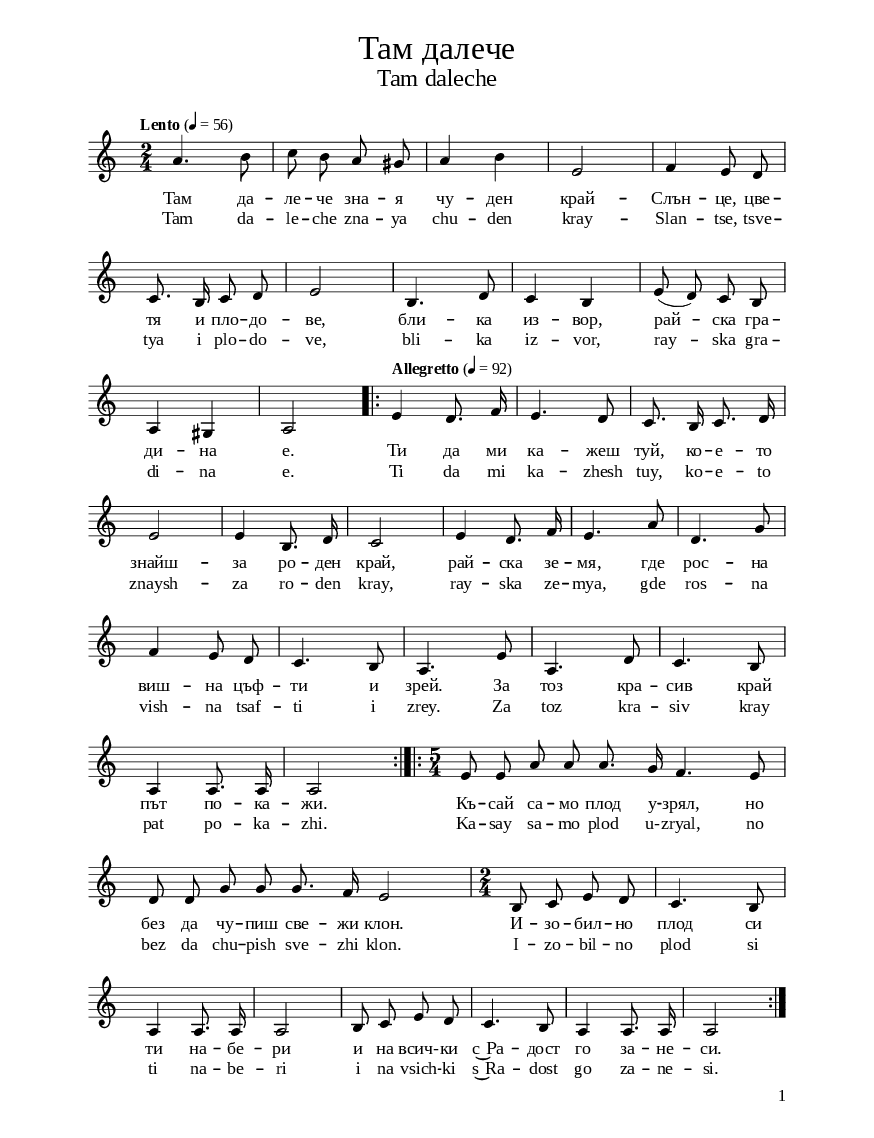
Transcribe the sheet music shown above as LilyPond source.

\version "2.24.0"

\include "include/globals.ily"

\bookpart {
  \label #'ref117
  \tocItem \markup "Там далече – Tam daleche "
  \include "include/bookpart-paper.ily"
  \score {
    \include "include/score-layout.ily"

    \new Voice \absolute {
      \clef treble
      \key a \minor
      \time 2/4
      \tempoFunc "Lento" 4 "56"
      \autoBeamOff
      a'4. b'8 |  c''8 b'8 a'8 gis'8 | a'4 b'4 | e'2 |  f'4 e'8 d'8 \break |


      c'8. b16 c'8 d'8 | e'2 | b4. d'8 | c'4 b4 | e'8 ( d'8 ) c'8 b8 \break |


      a4 gis4 | a2 \bar ".|:"
      | \tempoFunc "Allegretto" 4 "92" | e'4 d'8. f'16 | e'4. d'8 |c'8. b16 c'8. d'16 \break |

      e'2 | e'4 b8. d'16 | c'2 | e'4 d'8. f'16 | e'4. a'8 | d'4. g'8 \break |

      f'4 e'8 d'8 | c'4. b8 |   \key a \minor a4. e'8 | a4. d'8 | c'4. b8 \break |

      a4 a8. a16 | a2 \bar ":|.|:"
      | \time 5/4
      e'8 e'8 a'8 a'8 a'8. g'16 f'4. e'8 \break |

      d'8 d'8 g'8 g'8 g'8. f'16 e'2 | \time 2/4  b8 c'8 e'8 d'8 | c'4. b8 \break |

      a4 a8. a16 | a2 | b8 c'8 e'8 d'8 | c'4. b8 | a4 a8. a16 | a2 \bar ":|."
    }

    \addlyrics {
      Там   да  --  ле
      --  че   зна  --  я   чу  --  ден   край -- Слън --  це,
      цве  --  тя   и   пло  --  до  --  ве,   бли  --  ка   из  --
      вор,   рай  --  ска   гра  --  ди  --  на   е.   Ти   да   ми   ка
      --  жеш   туй,   ко  --  е  --  то   знайш  --  за   ро  --  ден
      край,   рай  --  ска   зе  --  мя,   где   рос  --  на   виш  --
      на   цъф  --  ти   и   зрей.   За   тоз   кра  --  сив   край
      път   по  --  ка  --  жи.   Къ  --  сай   са  --  мо   плод   у  --
      зрял,   но   без   да   чу  --  пиш   све  --  жи   клон.   И  --
      зо  --  бил  --  но   плод   си   ти   на  --  бе  --  ри   и   на
      "всич-"  --  ки   с~Ра  --  дост   го   за  --  не  --  си.
    }
    \addlyrics {
      Tam da -- le --
      che zna -- ya chu -- den kray -- Slan --  tse,  tsve -- tya i plo -- do
      --  ve,  bli -- ka iz --  vor,  ray -- ska gra -- di -- na  e.  Ti
      da mi ka -- zhesh  tuy,  ko -- e -- to znaysh -- za ro -- den
      kray,  ray -- ska ze --  mya,  gde ros -- na vish -- na tsaf -- ti
      i  zrey.  Za toz kra -- siv kray pat po -- ka --  zhi.  Ka -- say sa
      -- mo plod "u-" --  zryal,  no bez da chu -- pish sve -- zhi  klon.  I
      -- zo -- bil -- no plod si ti na -- be -- ri i na vsich -- ki  s~Ra
      -- dost go za -- ne --  si.
    }

    \header {
      title = \titleFunc "Там далече" "Tam daleche"
    }

    \midi{}

  } % score

  \pageBreak


  % include foreign translation(s) of the song
  
\version "2.20.0"

\markup \fill-line { \fontsize #6 "Dort in der Ferne" }
\markup \null
\markup \null
\markup \fontsize #+2.5 {
  \hspace #10
  \override #'(baseline-skip . 2)

  \column {
    \line { " " }

    \line { " "Dort, in der Ferne, kenne ich ein wunderbares Land:  }

    \line { " "Sonne, Blumen und Früchte,  }

    \line { " "eine Quelle sprudelt, es ist ein Paradiesgarten.  }

    \line { " "Sag’ mir, was du weißt,  }

    \line { " "über die Heimat, paradiesische Erde,  }

    \line { " "wo der taubedeckt  Kirschbaum blüht und reift.  }

    \line { " "Zeig’ mir den Weg in dieses schöne Land.  }

    \line { " "Pflücke nur die reife Frucht,  }

    \line { " "ohne die jungen Triebe zu brechen.  }

    \line { " "Pflücke dir reichlich Früchte  }

    \line { " "und bringe sie allen mit Freude!  }

  }
}




} % bookpart
